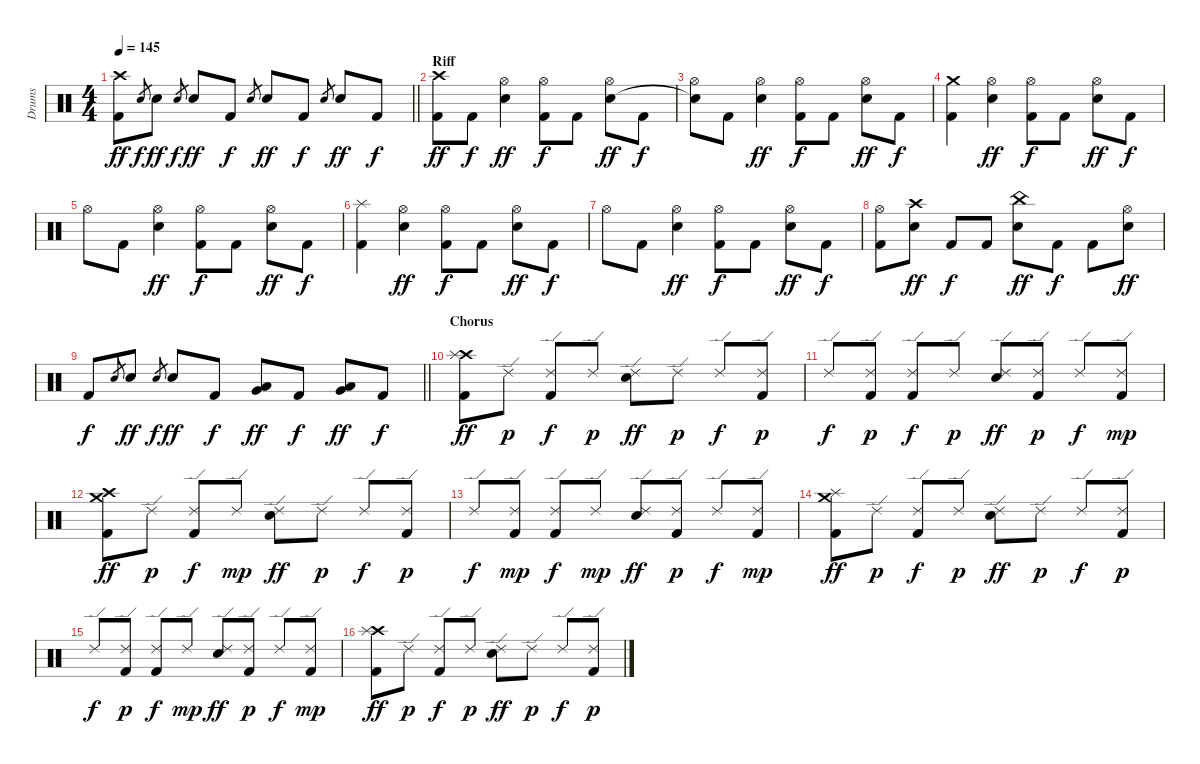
\track ("Drums" "Drums") {instrument percussion}
\staff {score}
\articulation defaults
\ts (4 4)
\tempo 145
\clef neutral
\barLineRight lightlight
\ks c
("Crash high (hit)" "Kick (hit) 2").8{dy ff} "Snare (hit) 2".8{gr dy f} "Snare (hit) 2".8{dy ff} "Snare (hit) 2".8{gr dy f} "Snare (hit) 2".8{dy ff} "Kick (hit) 2".8{dy f} "Snare (hit) 2".8{gr} "Snare (hit) 2".8{dy ff} "Kick (hit) 2".8{dy f} "Snare (hit) 2".8{gr} "Snare (hit) 2".8{dy ff} "Kick (hit) 2".8{dy f} |
\section ("" "Riff")
("Crash high (hit)" "Kick (hit) 2").8{dy ff} "Kick (hit) 2".8{dy f} ("Hi-Hat (open)" "Snare (hit) 2").4{dy ff} ("Hi-Hat (open)" "Kick (hit) 2").8{dy f} "Kick (hit) 2".8 ("Hi-Hat (open)" "Snare (hit) 2").8{dy ff} "Kick (hit) 2".8{dy f} |
("Hi-Hat (open)" "Snare (hit)"{t}).8 "Kick (hit) 2".8 ("Hi-Hat (open)" "Snare (hit) 2").4{dy ff} ("Hi-Hat (open)" "Kick (hit) 2").8{dy f} "Kick (hit) 2".8 ("Hi-Hat (open)" "Snare (hit) 2").8{dy ff} "Kick (hit) 2".8{dy f} |
("Crash medium (hit)" "Kick (hit) 2").4 ("Hi-Hat (open)" "Snare (hit) 2").4{dy ff} ("Hi-Hat (open)" "Kick (hit) 2").8{dy f} "Kick (hit) 2".8 ("Hi-Hat (open)" "Snare (hit) 2").8{dy ff} "Kick (hit) 2".8{dy f} |
"Hi-Hat (open)".8 "Kick (hit) 2".8 ("Hi-Hat (open)" "Snare (hit) 2").4{dy ff} ("Hi-Hat (open)" "Kick (hit) 2").8{dy f} "Kick (hit) 2".8 ("Hi-Hat (open)" "Snare (hit) 2").8{dy ff} "Kick (hit) 2".8{dy f} |
("Splash (hit)" "Kick (hit) 2").4 ("Hi-Hat (open)" "Snare (hit) 2").4{dy ff} ("Hi-Hat (open)" "Kick (hit) 2").8{dy f} "Kick (hit) 2".8 ("Hi-Hat (open)" "Snare (hit) 2").8{dy ff} "Kick (hit) 2".8{dy f} |
"Hi-Hat (open)".8 "Kick (hit) 2".8 ("Hi-Hat (open)" "Snare (hit) 2").4{dy ff} ("Hi-Hat (open)" "Kick (hit) 2").8{dy f} "Kick (hit) 2".8 ("Hi-Hat (open)" "Snare (hit) 2").8{dy ff} "Kick (hit) 2".8{dy f} |
("Hi-Hat (open)" "Kick (hit) 2").8 ("Crash high (hit)" "Snare (hit) 2").8{dy ff} "Kick (hit) 2".8{dy f} "Kick (hit) 2".8 ("China (hit)" "Snare (hit) 2").8{dy ff} "Kick (hit) 2".8{dy f} "Kick (hit) 2".8 ("Hi-Hat (open)" "Snare (hit) 2").8{dy ff} |
\barLineRight lightlight "Kick (hit) 2".8{dy f} "Snare (hit) 2".8{gr} "Snare (hit) 2".8{dy ff} "Snare (hit) 2".8{gr dy f} "Snare (hit) 2".8{dy ff} "Kick (hit) 2".8{dy f}
("Low Tom (hit)" "Very Low Tom (hit)").8{dy ff} "Kick (hit) 2".8{dy f} ("Low Floor Tom (hit)" "Very Low Tom (hit)").8{dy ff} "Kick (hit) 2".8{dy f} |
\section ("" "Chorus")
("Crash high (hit)" "Splash (hit)" "Kick (hit) 2").8{dy ff} "Ride (edge) 2".8{dy p} ("Ride (edge) 2" "Kick (hit) 2").8{dy f} "Ride (edge) 2".8{dy p} ("Ride (edge) 2" "Snare (hit) 2").8{dy ff} "Ride (edge) 2".8{dy p} "Ride (edge) 2".8{dy f} ("Ride (edge) 2" "Kick (hit) 2").8{dy p} |
"Ride (edge) 2".8{dy f} ("Ride (edge) 2" "Kick (hit) 2").8{dy p} ("Ride (edge) 2" "Kick (hit) 2").8{dy f} "Ride (edge) 2".8{dy p} ("Ride (edge) 2" "Snare (hit) 2").8{dy ff} ("Ride (edge) 2" "Kick (hit) 2").8{dy p} "Ride (edge) 2".8{dy f} ("Ride (edge) 2" "Kick (hit) 2").8{dy mp} |
("Crash high (hit)" "Crash medium (hit)" "Kick (hit) 2").8{dy ff} "Ride (edge) 2".8{dy p} ("Ride (edge) 2" "Kick (hit) 2").8{dy f} "Ride (edge) 2".8{dy mp} ("Ride (edge) 2" "Snare (hit) 2").8{dy ff} "Ride (edge) 2".8{dy p} "Ride (edge) 2".8{dy f} ("Ride (edge) 2" "Kick (hit) 2").8{dy p} |
"Ride (edge) 2".8{dy f} ("Ride (edge) 2" "Kick (hit) 2").8{dy mp} ("Ride (edge) 2" "Kick (hit) 2").8{dy f} "Ride (edge) 2".8{dy mp} ("Ride (edge) 2" "Snare (hit) 2").8{dy ff} ("Ride (edge) 2" "Kick (hit) 2").8{dy p} "Ride (edge) 2".8{dy f} ("Ride (edge) 2" "Kick (hit) 2").8{dy mp} |
("Crash medium (hit)" "Splash (hit)" "Kick (hit) 2").8{dy ff} "Ride (edge) 2".8{dy p} ("Ride (edge) 2" "Kick (hit) 2").8{dy f} "Ride (edge) 2".8{dy p} ("Ride (edge) 2" "Snare (hit) 2").8{dy ff} "Ride (edge) 2".8{dy p} "Ride (edge) 2".8{dy f} ("Ride (edge) 2" "Kick (hit) 2").8{dy p} |
"Ride (edge) 2".8{dy f} ("Ride (edge) 2" "Kick (hit) 2").8{dy p} ("Ride (edge) 2" "Kick (hit) 2").8{dy f} "Ride (edge) 2".8{dy mp} ("Ride (edge) 2" "Snare (hit) 2").8{dy ff} ("Ride (edge) 2" "Kick (hit) 2").8{dy p} "Ride (edge) 2".8{dy f} ("Ride (edge) 2" "Kick (hit) 2").8{dy mp} |
("Crash high (hit)" "Splash (hit)" "Kick (hit) 2").8{dy ff} "Ride (edge) 2".8{dy p} ("Ride (edge) 2" "Kick (hit) 2").8{dy f} "Ride (edge) 2".8{dy p} ("Ride (edge) 2" "Snare (hit) 2").8{dy ff} "Ride (edge) 2".8{dy p} "Ride (edge) 2".8{dy f} ("Ride (edge) 2" "Kick (hit) 2").8{dy p}
